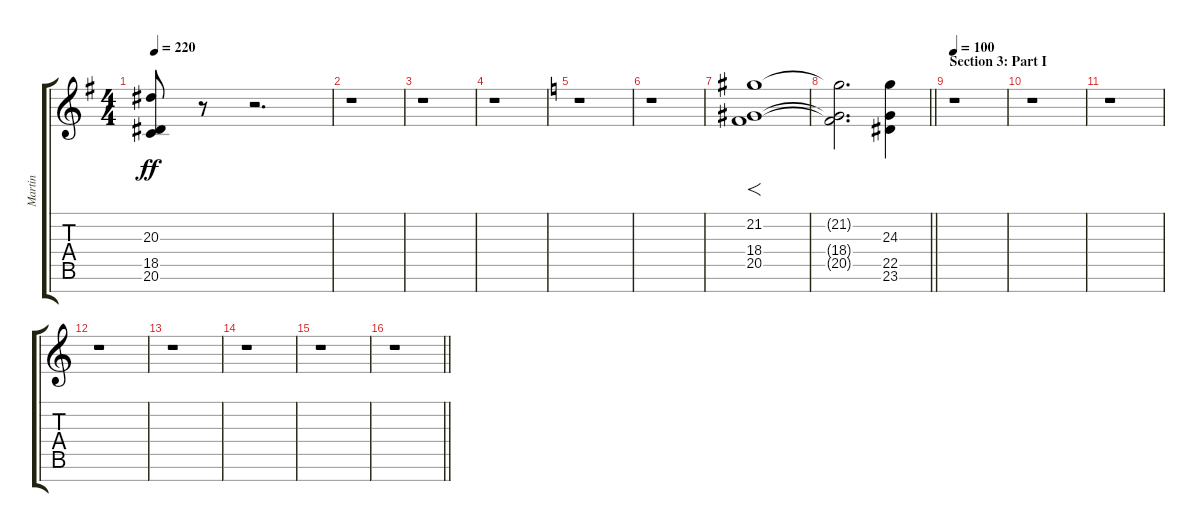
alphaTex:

\track ("Martin" "Martin") {instrument stringensemble1}
\staff {score tabs}
\tuning (E4 B3 G3 D3 A2 E2 C2) {hide}
\ts (4 4)
\tempo 220
\clef g2
\ks g
(20.3 18.5 20.6).8{dy ff} r.8 r.2{d} |
r.1 |
r.1 |
r.1 |
\ks c
r.1 |
r.1 |
(21.2 18.4 20.5).1{f} |
\barLineRight lightlight
(21.2{t} 18.4{t} 20.5{t}).2{d} (24.3 22.5 23.6).4 |
\section ("" "Section 3: Part I")
\tempo 100
r.1 |
r.1 |
r.1 |
r.1 |
r.1 |
r.1 |
r.1 |
\barLineRight lightlight
r.1
